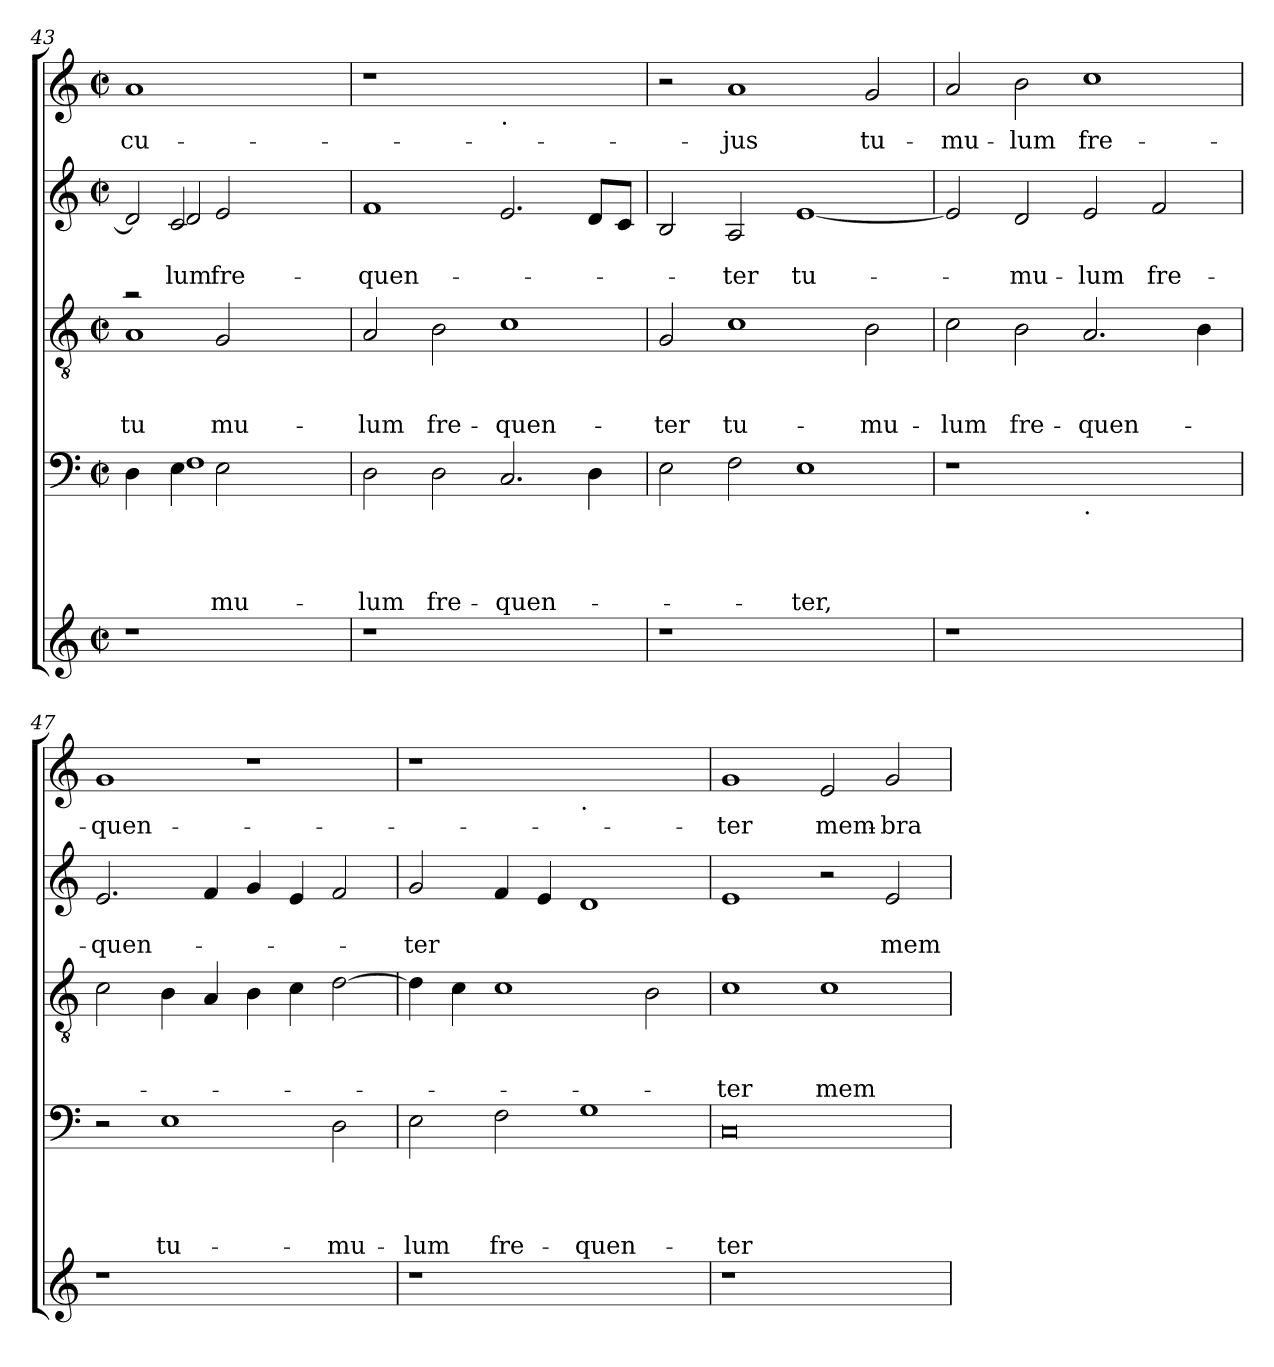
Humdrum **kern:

**kern	**kern	**text	**text	**text	**text	**kern	**text	**text	**text	**kern	**text	**text	**kern	**text
*part5	*part4	*part4	*part4	*part4	*part4	*part3	*part3	*part3	*part3	*part2	*part2	*part2	*part1	*part1
*staff5	*staff4	*staff4	*staff4	*staff4	*staff4	*staff3	*staff3	*staff3	*staff3	*staff2	*staff2	*staff2	*staff1	*staff1
*clefG2	*clefF4	*	*	*	*	*clefGv2	*	*	*	*clefG2	*	*	*clefG2	*
*k[]	*k[]	*	*	*	*	*k[]	*	*	*	*k[]	*	*	*k[]	*
*C:	*C:	*	*	*	*	*C:	*	*	*	*C:	*	*	*C:	*
*M2/2	*M2/2	*	*	*	*	*M2/2	*	*	*	*M2/2	*	*	*M2/2	*
*met(c|)	*met(c|)	*	*	*	*	*met(c|)	*	*	*	*met(c|)	*	*	*met(c|)	*
=43	=43	=43	=43	=43	=43	=43	=43	=43	=43	=43	=43	=43	=43	=43
*	*^	*	*	*	*	*^	*	*	*	*	*	*	*	*
!	!	!	!	!	!	!	!	!	!	!	!LO:LY:b	!	!	!	!	!LO:LY:b
*	*	*	*	*	*	*	*	*	*	*	*	*^	*	*	*	*
*	*	*	*	*	*	*	*	*	*	*	*	*	*^	*	*	*	*
1r	4D\	4ryy	.	.	.	.	2ra	1A	.	.	-tu-	2d/]	4ryy	4ryy	.	.	1a	cu-
!	!	!	!	!	!	!	!	!	!	!	!	!	!	!	!	!LO:LY:b	!	!
!	!	!	!	!	!	!	!	!	!	!	!	!	!	!	!	!LO:LY:b:rj	!	!
.	4E\	1F	.	.	.	.	.	.	.	.	.	.	2c/	2d/	.	-lum	.	.
!	!	!	!	!	!	!LO:LY:b	!	!	!	!	!LO:LY:b	!	!	!	!	!LO:LY:b	!	!
.	2E\	.	.	.	.	-mu-	2G/	.	.	.	mu-	2e/	.	.	.	-fre-	.	.
.	.	.	.	.	.	.	.	.	.	.	.	.	4ryy	4ryy	.	.	.	.
4ryy	4ryy	.	.	.	.	.	4ryy	4ryy	.	.	.	4ryy	4ryy	4ryy	.	.	4ryy	.
*	*v	*v	*	*	*	*	*	*	*	*	*	*	*	*	*	*	*	*
=44	=44	=44	=44	=44	=44	=44	=44	=44	=44	=44	=44	=44	=44	=44	=44	=44	=44
!	!	!	!	!	!LO:LY:b	!	!	!	!	!LO:LY:b	!	!	!	!	!LO:LY:b	!	!
*	*	*	*	*	*	*v	*v	*	*	*	*	*	*	*	*	*	*
*	*	*	*	*	*	*	*	*	*	*v	*v	*v	*	*	*	*
1r	2D\	.	.	.	-lum	2A/	.	.	-lum	1f	.	quen-	1r	.
!	!	!	!	!	!LO:LY:b	!	!	!	!LO:LY:b	!	!	!	!	!
.	2D\	.	.	.	fre-	2B\	.	.	fre-	.	.	.	.	.
!	!	!	!	!	!	!	!	!	!	!	!	!	!LO:TX:b:t=.	!
!	!	!	!	!	!LO:LY:b	!	!	!	!LO:LY:b	!	!	!	!	!
1ryy	2.C/	.	.	.	-quen-	1c	.	.	-quen-	2.e/	.	.	1ryy	.
.	4D\	.	.	.	.	.	.	.	.	8d/L	.	.	.	.
.	.	.	.	.	.	.	.	.	.	8c/J	.	.	.	.
=45	=45	=45	=45	=45	=45	=45	=45	=45	=45	=45	=45	=45	=45	=45
!	!	!	!	!	!	!	!	!	!LO:LY:b	!	!	!	!	!
1r	2E\	.	.	.	.	2G/	.	.	-ter	2B/	.	.	2r	.
!	!	!	!	!	!	!	!	!	!LO:LY:b	!	!	!LO:LY:b	!	!LO:LY:b
.	2F\	.	.	.	.	1c	.	.	tu-	2A/	.	-ter	1a	-jus
!	!	!	!	!	!LO:LY:b	!	!	!	!	!	!	!LO:LY:b	!	!
1ryy	1E	.	.	.	-ter,	.	.	.	.	[<1e	.	tu-	.	.
!	!	!	!	!	!	!	!	!	!LO:LY:b	!	!	!	!	!LO:LY:b
.	.	.	.	.	.	2B\	.	.	-mu-	.	.	.	2g/	tu-
=46	=46	=46	=46	=46	=46	=46	=46	=46	=46	=46	=46	=46	=46	=46
!	!	!	!	!	!	!	!	!	!LO:LY:b	!	!	!	!	!LO:LY:b
1r	1r	.	.	.	.	2c\	.	.	-lum	2e/]	.	.	2a/	-mu-
!	!	!	!	!	!	!	!	!	!LO:LY:b	!	!	!LO:LY:b	!	!LO:LY:b
.	.	.	.	.	.	2B\	.	.	fre-	2d/	.	-mu-	2b\	-lum
!	!LO:TX:b:t=.	!	!	!	!	!	!	!	!	!	!	!	!	!
!	!	!	!	!	!	!	!	!	!LO:LY:b	!	!	!LO:LY:b:rj	!	!LO:LY:b
1ryy	1ryy	.	.	.	.	2.A/	.	.	-quen-	2e/	.	-lum	1cc	fre-
!	!	!	!	!	!	!	!	!	!	!	!	!LO:LY:b	!	!
.	.	.	.	.	.	.	.	.	.	2f/	.	fre-	.	.
.	.	.	.	.	.	4B\	.	.	.	.	.	.	.	.
=47	=47	=47	=47	=47	=47	=47	=47	=47	=47	=47	=47	=47	=47	=47
!	!	!	!	!	!	!	!	!	!	!	!	!LO:LY:b	!	!LO:LY:b
1r	2r	.	.	.	.	2c\	.	.	.	2.e/	.	-quen-	1g	-quen-
!	!	!	!	!	!LO:LY:b	!	!	!	!	!	!	!	!	!
.	1E	.	.	.	tu-	4B\	.	.	.	.	.	.	.	.
.	.	.	.	.	.	4A/	.	.	.	4f/	.	.	.	.
1ryy	.	.	.	.	.	4B\	.	.	.	4g/	.	.	1r	.
.	.	.	.	.	.	4c\	.	.	.	4e/	.	.	.	.
!	!	!	!	!	!LO:LY:b	!	!	!	!	!	!	!	!	!
.	2D\	.	.	.	-mu-	[<2d\	.	.	.	2f/	.	.	.	.
!!LO:LB:g=z
=48	=48	=48	=48	=48	=48	=48	=48	=48	=48	=48	=48	=48	=48	=48
!	!	!	!	!	!LO:LY:b	!	!	!	!	!	!	!LO:LY:b	!	!
1r	2E\	.	.	.	-lum	4d\]	.	.	.	2g/	.	-ter	1r	.
.	.	.	.	.	.	4c\	.	.	.	.	.	.	.	.
!	!	!	!	!	!LO:LY:b	!	!	!	!	!	!	!	!	!
.	2F\	.	.	.	fre-	1c	.	.	.	4f/	.	.	.	.
.	.	.	.	.	.	.	.	.	.	4e/	.	.	.	.
!	!	!	!	!	!	!	!	!	!	!	!	!	!LO:TX:b:t=.	!
!	!	!	!	!	!LO:LY:b:rj	!	!	!	!	!	!	!	!	!
1ryy	1G	.	.	.	-quen-	.	.	.	.	1d	.	.	1ryy	.
.	.	.	.	.	.	2B\	.	.	.	.	.	.	.	.
=49	=49	=49	=49	=49	=49	=49	=49	=49	=49	=49	=49	=49	=49	=49
!	!	!	!	!	!LO:LY:b	!	!	!	!LO:LY:b	!	!	!	!	!LO:LY:b
1r	0C	.	.	.	-ter	1c	.	.	-ter	1e	.	.	1g	-ter
!	!	!	!	!	!	!	!	!	!LO:LY:b	!	!	!	!	!LO:LY:b
1ryy	.	.	.	.	.	1c	.	.	mem-	2r	.	.	2e/	mem-
!	!	!	!	!	!	!	!	!	!	!	!	!LO:LY:b	!	!LO:LY:b
.	.	.	.	.	.	.	.	.	.	2e/	.	mem-	2g/	-bra
=	=	=	=	=	=	=	=	=	=	=	=	=	=	=
*-	*-	*-	*-	*-	*-	*-	*-	*-	*-	*-	*-	*-	*-	*-
